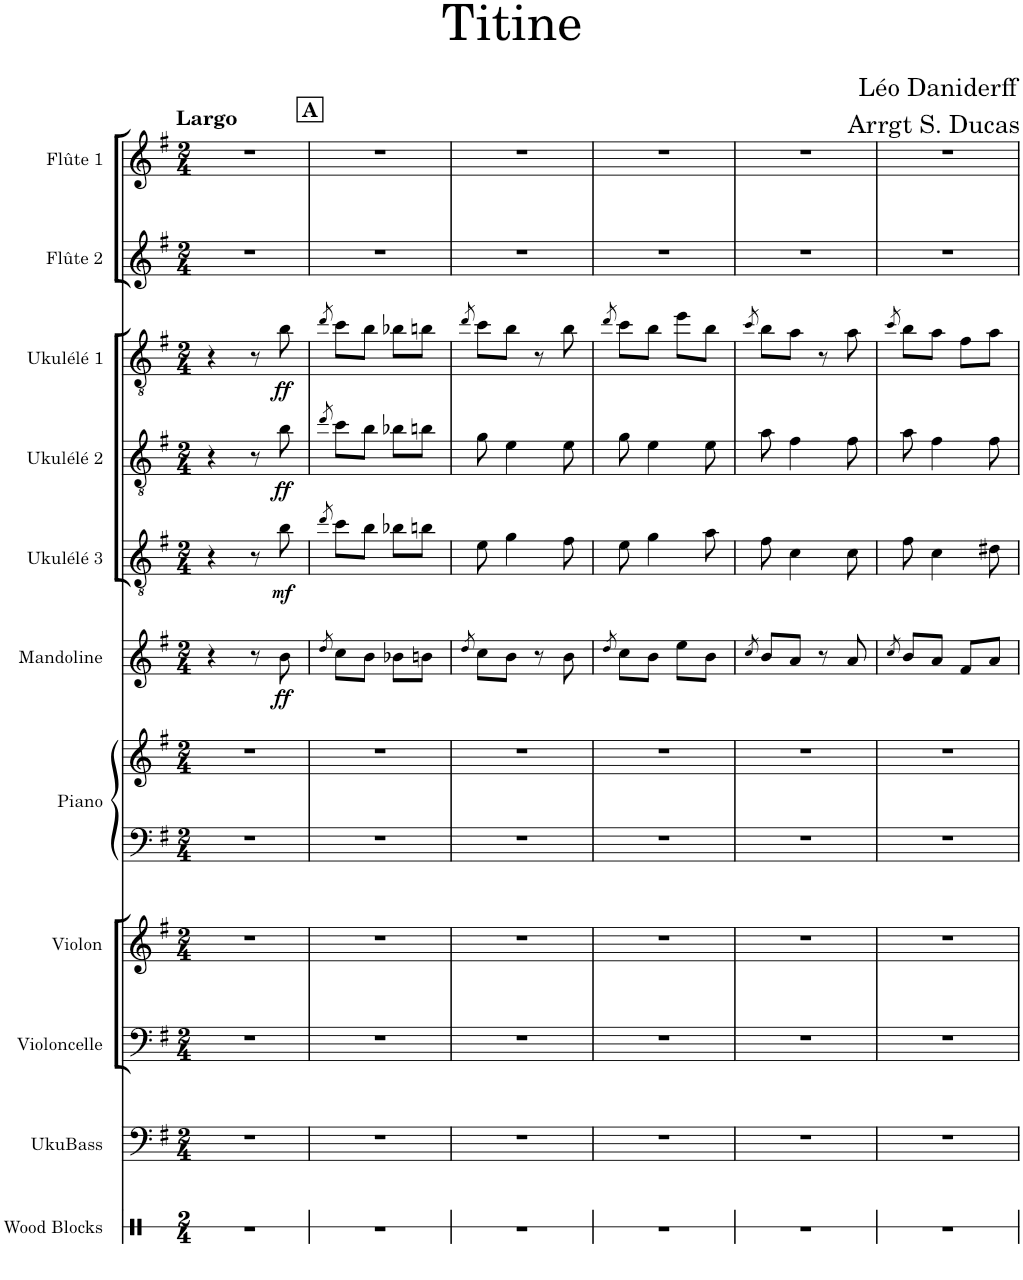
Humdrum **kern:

**kern	**kern	**kern	**kern	**kern	**kern	**kern	**dynam	**kern	**dynam	**kern	**dynam	**kern	**dynam	**kern	**kern
*part11	*part10	*part9	*part8	*part7	*part7	*part6	*part6	*part5	*part5	*part4	*part4	*part3	*part3	*part2	*part1
*staff12	*staff11	*staff10	*staff9	*staff8	*staff7	*staff6	*staff6	*staff5	*staff5	*staff4	*staff4	*staff3	*staff3	*staff2	*staff1
*I"Wood Blocks	*I"UkuBass	*I"Violoncelle	*I"Violon	*I"Piano	*	*I"Mandoline	*	*I"Ukulélé 3	*	*I"Ukulélé 2	*	*I"Ukulélé 1	*	*I"Flûte 2	*I"Flûte 1
*I'Wd. Bl.	*I'Ubs	*I'Vlc.	*I'Vl.	*I'Pno	*	*I'Mdn.	*	*I'Ukul. 3	*	*I'Ukul. 2	*	*I'Ukul. 1	*	*I'Fl. 2	*I'Fl. 1
*stria1	*	*	*	*	*	*	*	*	*	*	*	*	*	*	*
*clefX	*clefF4	*clefF4	*clefG2	*clefF4	*clefG2	*clefG2	*	*clefGv2	*	*clefGv2	*	*clefGv2	*	*clefG2	*clefG2
*	*Trd7c12	*	*	*	*	*	*	*	*	*	*	*	*	*	*
*k[]	*k[f#]	*k[f#]	*k[f#]	*k[f#]	*k[f#]	*k[f#]	*	*k[f#]	*	*k[f#]	*	*k[f#]	*	*k[f#]	*k[f#]
*	*e:	*e:	*e:	*e:	*e:	*e:	*	*e:	*	*e:	*	*e:	*	*e:	*e:
*M2/4	*M2/4	*M2/4	*M2/4	*M2/4	*M2/4	*M2/4	*	*M2/4	*	*M2/4	*	*M2/4	*	*M2/4	*M2/4
=1	=1	=1	=1	=1	=1	=1	=1	=1	=1	=1	=1	=1	=1	=1	=1
!	!	!	!	!	!	!	!	!	!	!	!	!	!	!	!LO:TX:a:B:t=Largo
2r	2r	2r	2r	2r	2r	4r	.	4r	.	4r	.	4r	.	2r	2r
.	.	.	.	.	.	8r	.	8r	.	8r	.	8r	.	.	.
!	!	!	!	!	!	!	!LO:DY:b	!	!LO:DY:b	!	!LO:DY:b	!	!LO:DY:b	!	!
.	.	.	.	.	.	8b\	ff	8b\	mf	8b\	ff	8b\	ff	.	.
!!LO:REH:place=s1:a:B:cj:fs=12:t=A
=2	=2	=2	=2	=2	=2	=2	=2	=2	=2	=2	=2	=2	=2	=2	=2
.	.	.	.	.	.	8qdd/	.	8qdd/	.	8qdd/	.	8qdd/	.	.	.
2r	2r	2r	2r	2r	2r	8cc\L	.	8cc\L	.	8cc\L	.	8cc\L	.	2r	2r
.	.	.	.	.	.	8b\J	.	8b\J	.	8b\J	.	8b\J	.	.	.
.	.	.	.	.	.	8b-X\L	.	8b-X\L	.	8b-X\L	.	8b-X\L	.	.	.
.	.	.	.	.	.	8bn\J	.	8bn\J	.	8bn\J	.	8bn\J	.	.	.
=3	=3	=3	=3	=3	=3	=3	=3	=3	=3	=3	=3	=3	=3	=3	=3
.	.	.	.	.	.	8qdd/	.	.	.	.	.	8qdd/	.	.	.
2r	2r	2r	2r	2r	2r	8cc\L	.	8e\	.	8g\	.	8cc\L	.	2r	2r
.	.	.	.	.	.	8b\J	.	4g\	.	4e\	.	8b\J	.	.	.
.	.	.	.	.	.	8r	.	.	.	.	.	8r	.	.	.
.	.	.	.	.	.	8b\	.	8f#\	.	8e\	.	8b\	.	.	.
=4	=4	=4	=4	=4	=4	=4	=4	=4	=4	=4	=4	=4	=4	=4	=4
.	.	.	.	.	.	8qdd/	.	.	.	.	.	8qdd/	.	.	.
2r	2r	2r	2r	2r	2r	8cc\L	.	8e\	.	8g\	.	8cc\L	.	2r	2r
.	.	.	.	.	.	8b\J	.	4g\	.	4e\	.	8b\J	.	.	.
.	.	.	.	.	.	8ee\L	.	.	.	.	.	8ee\L	.	.	.
.	.	.	.	.	.	8b\J	.	8a\	.	8e\	.	8b\J	.	.	.
=5	=5	=5	=5	=5	=5	=5	=5	=5	=5	=5	=5	=5	=5	=5	=5
.	.	.	.	.	.	8qcc/	.	.	.	.	.	8qcc/	.	.	.
2r	2r	2r	2r	2r	2r	8b/L	.	8f#\	.	8a\	.	8b\L	.	2r	2r
.	.	.	.	.	.	8a/J	.	4c\	.	4f#\	.	8a\J	.	.	.
.	.	.	.	.	.	8r	.	.	.	.	.	8r	.	.	.
.	.	.	.	.	.	8a/	.	8c\	.	8f#\	.	8a\	.	.	.
=6	=6	=6	=6	=6	=6	=6	=6	=6	=6	=6	=6	=6	=6	=6	=6
.	.	.	.	.	.	8qcc/	.	.	.	.	.	8qcc/	.	.	.
2r	2r	2r	2r	2r	2r	8b/L	.	8f#\	.	8a\	.	8b\L	.	2r	2r
.	.	.	.	.	.	8a/J	.	4c\	.	4f#\	.	8a\J	.	.	.
.	.	.	.	.	.	8f#/L	.	.	.	.	.	8f#\L	.	.	.
.	.	.	.	.	.	8a/J	.	8d#X\	.	8f#\	.	8a\J	.	.	.
=	=	=	=	=	=	=	=	=	=	=	=	=	=	=	=
*-	*-	*-	*-	*-	*-	*-	*-	*-	*-	*-	*-	*-	*-	*-	*-
